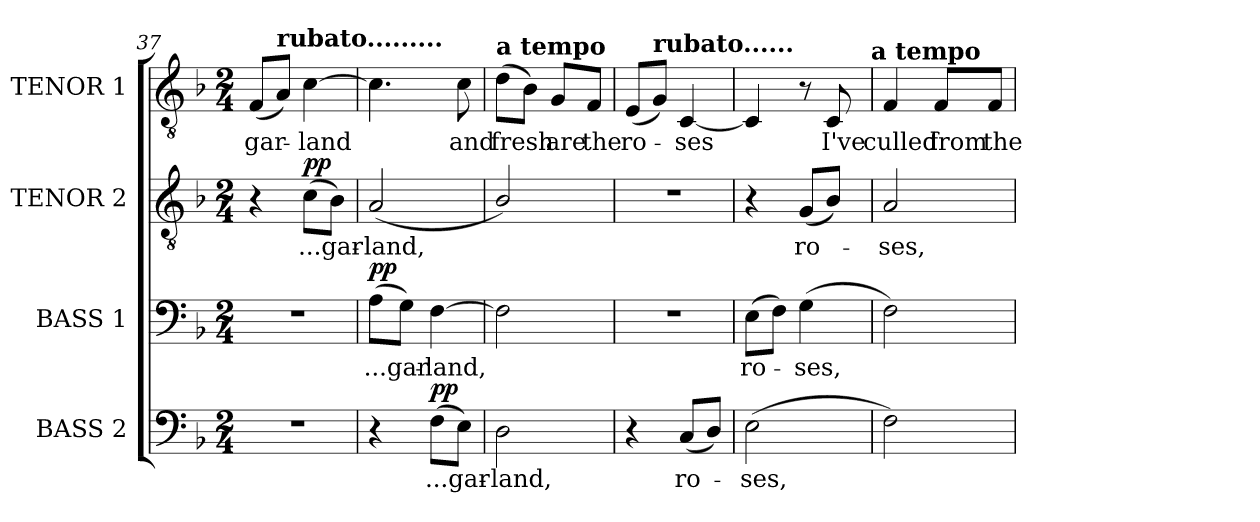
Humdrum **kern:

**kern	**text	**dynam	**kern	**text	**dynam	**kern	**text	**dynam	**kern	**text
*part4	*part4	*part4	*part3	*part3	*part3	*part2	*part2	*part2	*part1	*part1
*staff4	*staff4	*staff4	*staff3	*staff3	*staff3	*staff2	*staff2	*staff2	*staff1	*staff1
*I"BASS 2	*	*	*I"BASS 1	*	*	*I"TENOR 2	*	*	*I"TENOR 1	*
*I'B. 2	*	*	*I'B. 1	*	*	*I'T. 2	*	*	*I'T. 1	*
*clefF4	*	*	*clefF4	*	*	*clefGv2	*	*	*clefGv2	*
*	*	*	*	*	*	*ITrd7c12	*	*	*ITrd7c12	*
*k[b-]	*	*	*k[b-]	*	*	*k[b-]	*	*	*k[b-]	*
*F:	*	*	*F:	*	*	*F:	*	*	*F:	*
*M2/4	*	*	*M2/4	*	*	*M2/4	*	*	*M2/4	*
=37	=37	=37	=37	=37	=37	=37	=37	=37	=37	=37
!LO:N:vis=1	!	!	!LO:N:vis=1	!	!	!	!	!	!	!
!	!	!	!	!	!	!	!	!	!	!LO:LY:b:color=#000000
2r	.	.	2r	.	.	4r	.	.	(8FFi/L	gar-
!	!	!	!	!	!	!	!	!	!LO:TX:a:B:t=rubato.........	!
.	.	.	.	.	.	.	.	.	8AAi/J)	.
!	!	!	!	!	!	!	!LO:LY:b:color=#000000	!	!	!
!	!	!	!	!	!	!	!	!	!	!LO:LY:b:color=#000000
.	.	.	.	.	.	(8Ci\L	...gar-	pp	[4Ci\	-land
.	.	.	.	.	.	8BB-i\J)	.	.	.	.
=38	=38	=38	=38	=38	=38	=38	=38	=38	=38	=38
!	!	!	!	!LO:LY:b:color=#000000	!	!	!	!	!	!
!	!	!	!	!	!	!	!LO:LY:b:color=#000000	!	!	!
4r	.	.	(8Ai\L	...gar-	pp	(2AAi/	-land,	.	4.Ci\]	.
.	.	.	8Gi\J)	.	.	.	.	.	.	.
!	!LO:LY:b:color=#000000	!	!	!	!	!	!	!	!	!
!	!	!	!	!LO:LY:b:color=#000000	!	!	!	!	!	!
(8Fi\L	...gar-	pp	[4Fi\	-land,	.	.	.	.	.	.
!	!	!	!	!	!	!	!	!	!	!LO:LY:b:color=#000000
8Ei\J)	.	.	.	.	.	.	.	.	8Ci\	and
=39	=39	=39	=39	=39	=39	=39	=39	=39	=39	=39
!	!LO:LY:b:color=#000000	!	!	!	!	!	!	!	!	!
!	!	!	!	!	!	!	!	!	!LO:TX:a:B:t=a tempo	!
!	!	!	!	!	!	!	!	!	!	!LO:LY:b:color=#000000
2Di\	-land,	.	2Fi\]	.	.	2BB-i/)	.	.	(8Di\L	fresh
.	.	.	.	.	.	.	.	.	8BB-i\J)	.
!	!	!	!	!	!	!	!	!	!	!LO:LY:b:color=#000000
.	.	.	.	.	.	.	.	.	8GGi/L	are
!	!	!	!	!	!	!	!	!	!	!LO:LY:b:color=#000000
.	.	.	.	.	.	.	.	.	8FFi/J	the
=40	=40	=40	=40	=40	=40	=40	=40	=40	=40	=40
!	!	!	!LO:N:vis=1	!	!	!LO:N:vis=1	!	!	!	!
!	!	!	!	!	!	!	!	!	!	!LO:LY:b:color=#000000
4r	.	.	2r	.	.	2r	.	.	(8EEi/L	ro-
!	!	!	!	!	!	!	!	!	!LO:TX:a:B:t=rubato......	!
.	.	.	.	.	.	.	.	.	8GGi/J)	.
!	!LO:LY:b:color=#000000	!	!	!	!	!	!	!	!	!
!	!	!	!	!	!	!	!	!	!	!LO:LY:b:color=#000000
(8Ci/L	ro-	.	.	.	.	.	.	.	[4CCi/	-ses
8Di/J)	.	.	.	.	.	.	.	.	.	.
=41	=41	=41	=41	=41	=41	=41	=41	=41	=41	=41
!	!LO:LY:b:color=#000000	!	!	!	!	!	!	!	!	!
!	!	!	!	!LO:LY:b:color=#000000	!	!	!	!	!	!
*	*	*	*	*	*	*	*	*	*^	*
(2Ei\	-ses,	.	(8Ei\L	ro-	.	4r	.	.	4CCi/]	4ryy	.
.	.	.	8Fi\J)	.	.	.	.	.	.	.	.
!	!	!	!	!LO:LY:b:color=#000000	!	!	!	!	!	!	!
!	!	!	!	!	!	!	!LO:LY:b:color=#000000	!	!	!	!
.	.	.	(4Gi\	-ses,	.	(8GGi/L	ro-	.	8r	8ryy	.
!	!	!	!	!	!	!	!	!	!	!	!LO:LY:b:color=#000000
.	.	.	.	.	.	8BB-i/J)	.	.	8CCi/	16ryy	I've
.	.	.	.	.	.	.	.	.	.	32ryy	.
.	.	.	.	.	.	.	.	.	.	64ryy	.
.	.	.	.	.	.	.	.	.	.	128...ryy	.
!	!	!	!	!	!	!	!	!	!	!LO:TX:a:B:t=a tempo	!
.	.	.	.	.	.	.	.	.	.	1024ryy	.
*	*	*	*	*	*	*	*	*	*v	*v	*
=42	=42	=42	=42	=42	=42	=42	=42	=42	=42	=42
*	*	*	*	*	*	*	*	*	*^	*
!	!	!	!	!	!	!	!LO:LY:b:color=#000000	!	!	!	!
*	*	*	*	*	*	*	*	*	*v	*v	*
*	*	*	*	*	*	*	*	*	*^	*
!	!	!	!	!	!	!	!	!	!	!	!LO:LY:b:color=#000000
*	*	*	*	*	*	*	*	*	*v	*v	*
2Fi\)	.	.	2Fi\)	.	.	2AAi/	-ses,	.	4FFi/	culled
!	!	!	!	!	!	!	!	!	!	!LO:LY:b:color=#000000
.	.	.	.	.	.	.	.	.	8FFi/L	from
!	!	!	!	!	!	!	!	!	!	!LO:LY:b:color=#000000
.	.	.	.	.	.	.	.	.	8FFi/J	the
=	=	=	=	=	=	=	=	=	=	=
*-	*-	*-	*-	*-	*-	*-	*-	*-	*-	*-
